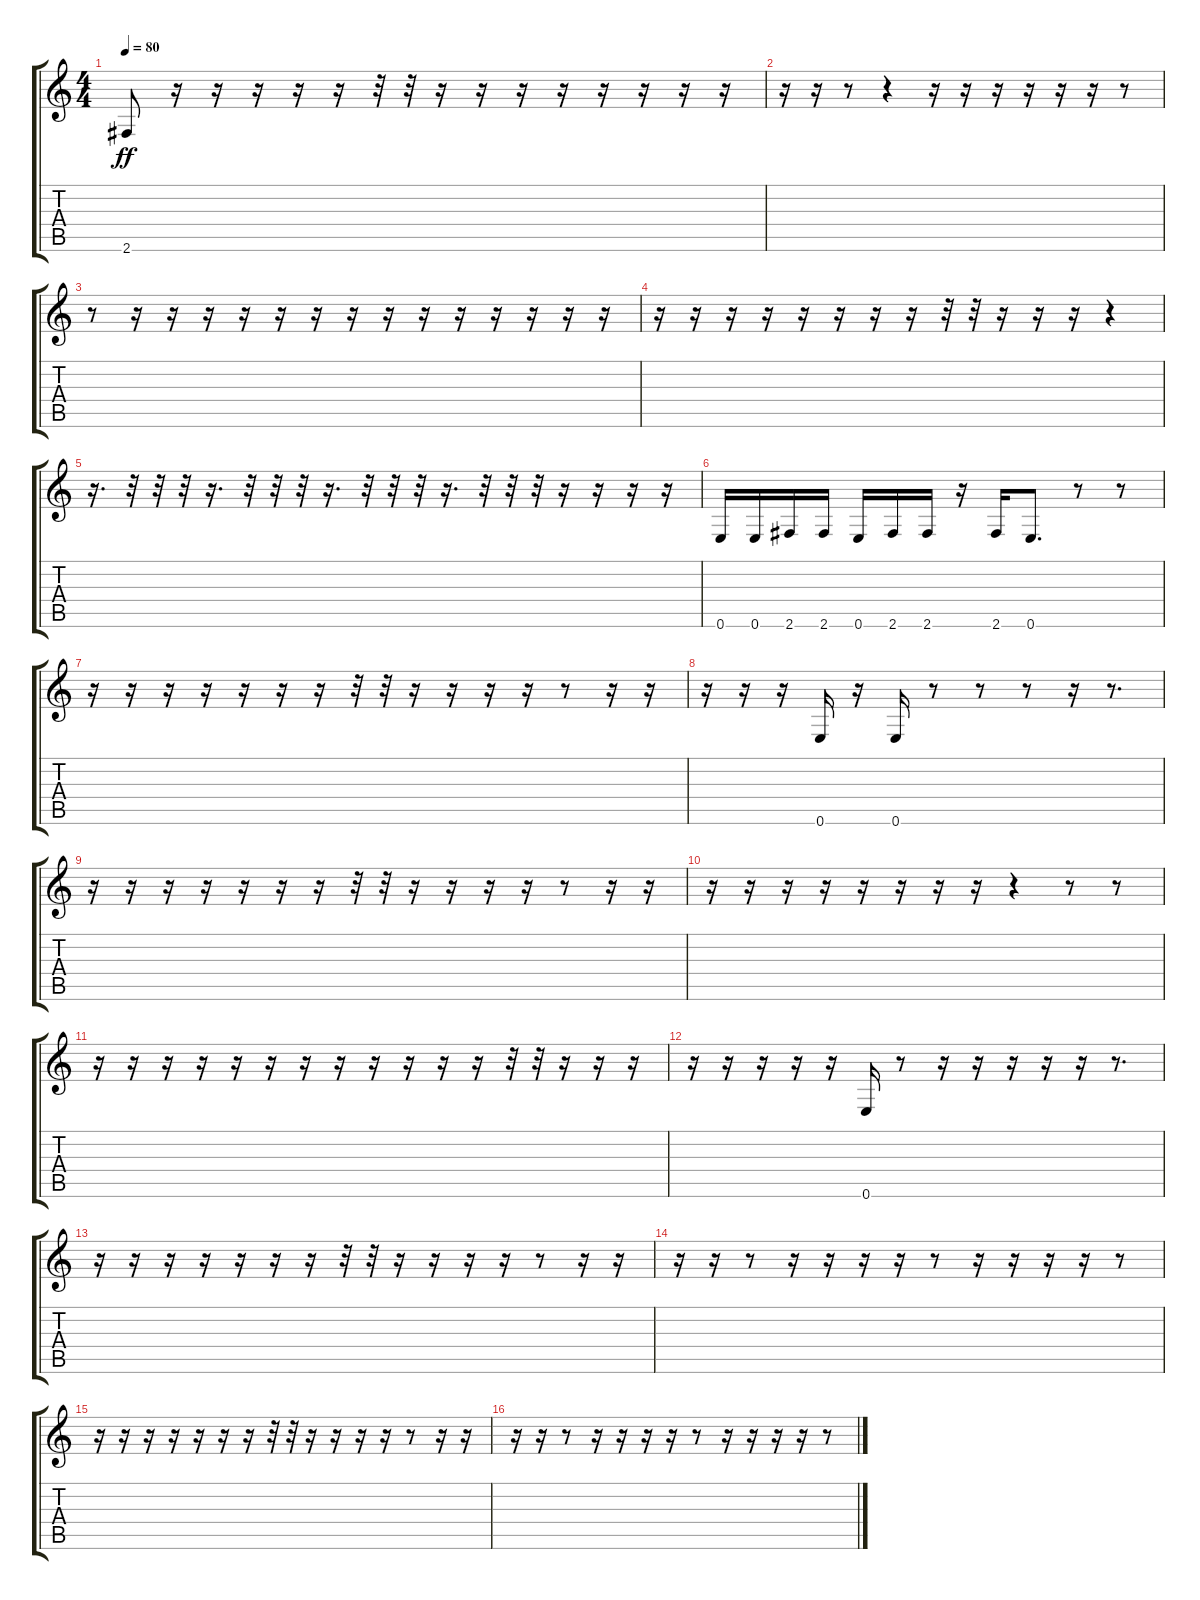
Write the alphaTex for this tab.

\track "" {instrument electricbassfinger}
\staff {score tabs}
\tuning (E4 B3 G3 D3 A2 E2) {hide}
\ts (4 4)
\tempo 80
\clef g2
\ks c
2.6.8{dy ff} r.16 r.16 r.16 r.16 r.16 r.32 r.32 r.16 r.16 r.16 r.16 r.16 r.16 r.16 r.16 |
r.16 r.16 r.8 r.4 r.16 r.16 r.16 r.16 r.16 r.16 r.8 |
r.8 r.16 r.16 r.16 r.16 r.16 r.16 r.16 r.16 r.16 r.16 r.16 r.16 r.16 r.16 |
r.16 r.16 r.16 r.16 r.16 r.16 r.16 r.16 r.32 r.32 r.16 r.16 r.16 r.4 |
r.16{d} r.32 r.32 r.32 r.16{d} r.32 r.32 r.32 r.16{d} r.32 r.32 r.32 r.16{d} r.32 r.32 r.32 r.16 r.16 r.16 r.16 |
0.6.16 0.6.16 2.6.16 2.6.16 0.6.16 2.6.16 2.6.16 r.16 2.6.16 0.6.8{d} r.8 r.8 |
r.16 r.16 r.16 r.16 r.16 r.16 r.16 r.32 r.32 r.16 r.16 r.16 r.16 r.8 r.16 r.16 |
r.16 r.16 r.16 0.6.16 r.16 0.6.16 r.8 r.8 r.8 r.16 r.8{d} |
r.16 r.16 r.16 r.16 r.16 r.16 r.16 r.32 r.32 r.16 r.16 r.16 r.16 r.8 r.16 r.16 |
r.16 r.16 r.16 r.16 r.16 r.16 r.16 r.16 r.4 r.8 r.8 |
r.16 r.16 r.16 r.16 r.16 r.16 r.16 r.16 r.16 r.16 r.16 r.16 r.32 r.32 r.16 r.16 r.16 |
r.16 r.16 r.16 r.16 r.16 0.6.16 r.8 r.16 r.16 r.16 r.16 r.16 r.8{d} |
r.16 r.16 r.16 r.16 r.16 r.16 r.16 r.32 r.32 r.16 r.16 r.16 r.16 r.8 r.16 r.16 |
r.16 r.16 r.8 r.16 r.16 r.16 r.16 r.8 r.16 r.16 r.16 r.16 r.8 |
r.16 r.16 r.16 r.16 r.16 r.16 r.16 r.32 r.32 r.16 r.16 r.16 r.16 r.8 r.16 r.16 |
r.16 r.16 r.8 r.16 r.16 r.16 r.16 r.8 r.16 r.16 r.16 r.16 r.8
